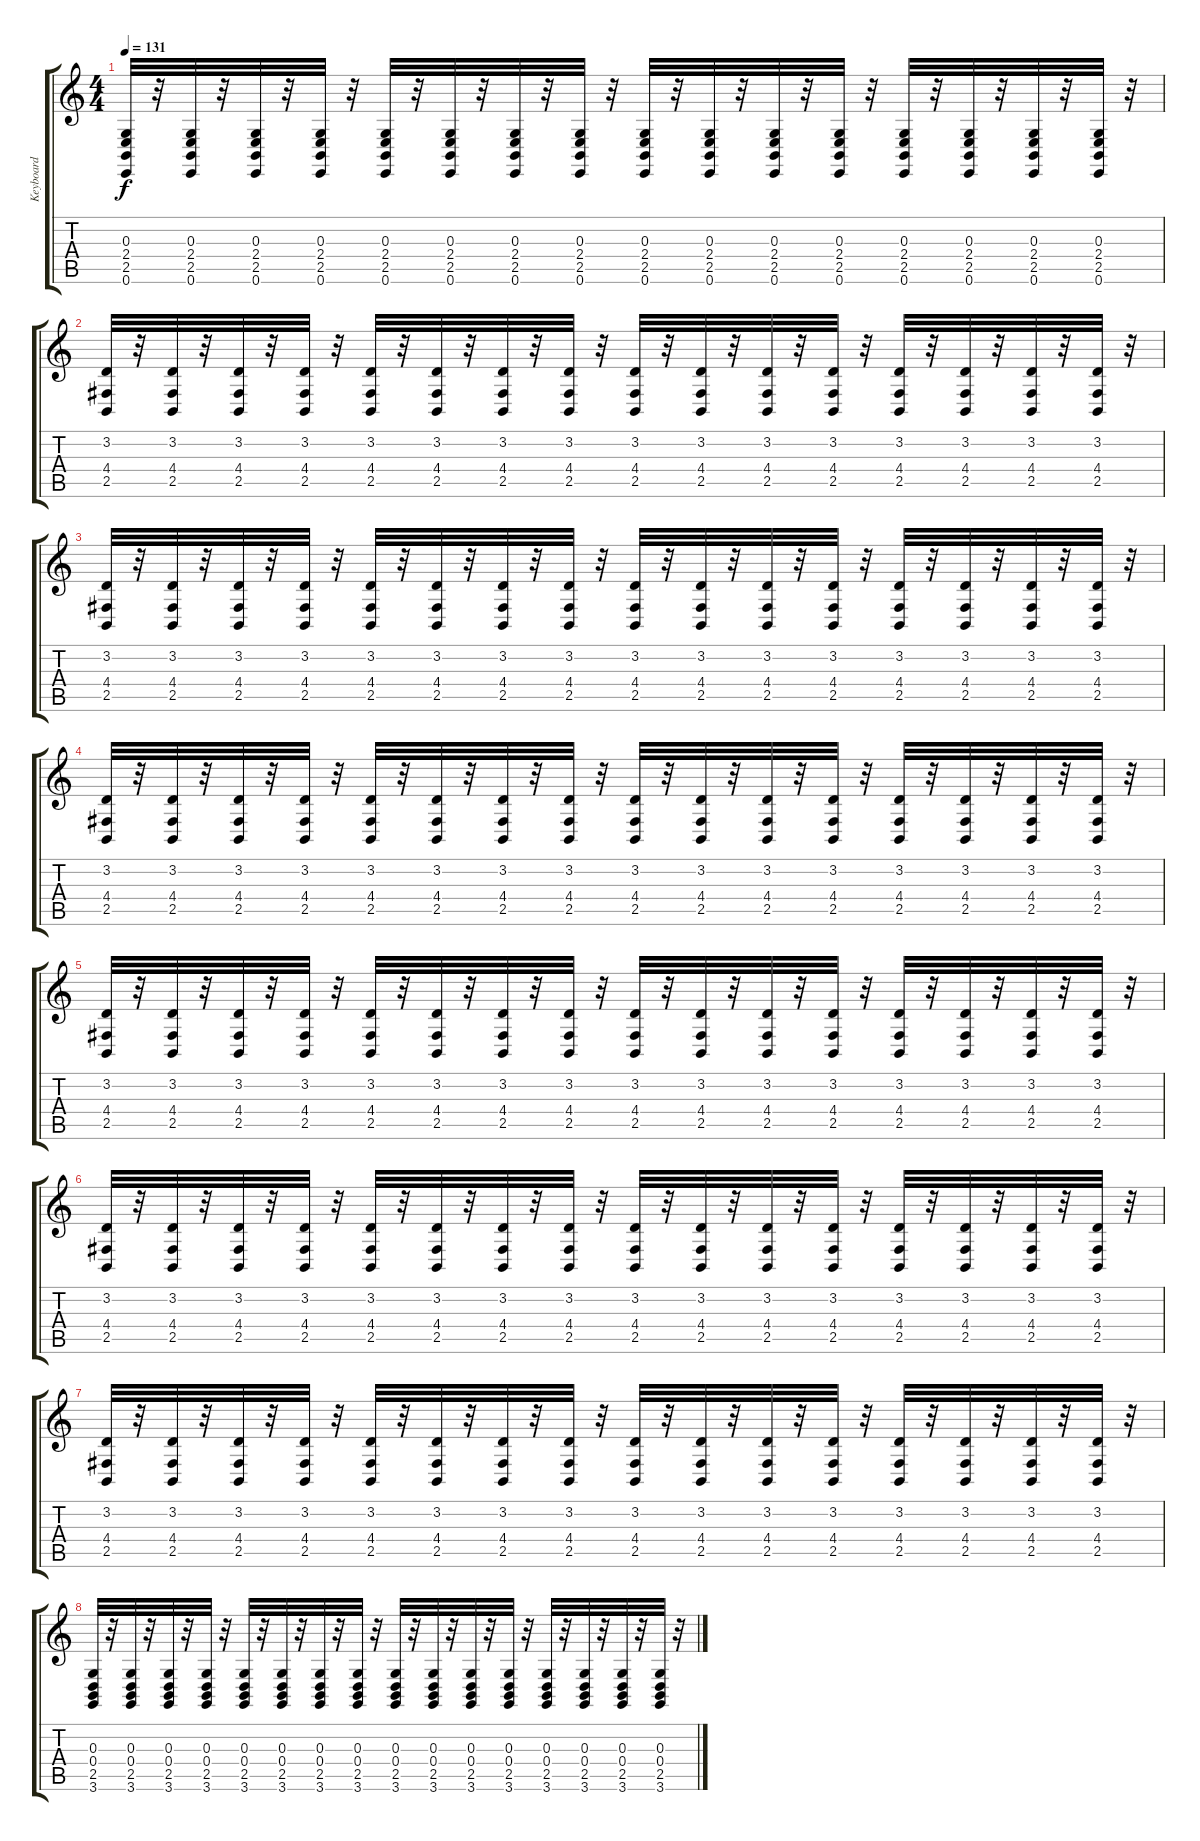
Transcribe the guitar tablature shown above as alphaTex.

\track ("Keyboard" "Keyboard") {instrument lead2sawtooth}
\staff {score tabs}
\tuning (E4 B3 G3 D3 A2 E2) {hide}
\ts (4 4)
\tempo 131
\clef g2
\ks c
(0.3 2.4 2.5 0.6).32{dy f balance 0} r.32 (0.3 2.4 2.5 0.6).32 r.32 (0.3 2.4 2.5 0.6).32 r.32 (0.3 2.4 2.5 0.6).32 r.32 (0.3 2.4 2.5 0.6).32 r.32 (0.3 2.4 2.5 0.6).32 r.32 (0.3 2.4 2.5 0.6).32 r.32 (0.3 2.4 2.5 0.6).32 r.32 (0.3 2.4 2.5 0.6).32 r.32 (0.3 2.4 2.5 0.6).32 r.32 (0.3 2.4 2.5 0.6).32 r.32 (0.3 2.4 2.5 0.6).32 r.32 (0.3 2.4 2.5 0.6).32 r.32 (0.3 2.4 2.5 0.6).32 r.32 (0.3 2.4 2.5 0.6).32 r.32 (0.3 2.4 2.5 0.6).32 r.32 |
(3.2 4.4 2.5).32{balance 8} r.32 (3.2 4.4 2.5).32 r.32 (3.2 4.4 2.5).32 r.32 (3.2 4.4 2.5).32 r.32 (3.2 4.4 2.5).32 r.32 (3.2 4.4 2.5).32 r.32 (3.2 4.4 2.5).32 r.32 (3.2 4.4 2.5).32 r.32 (3.2 4.4 2.5).32 r.32 (3.2 4.4 2.5).32 r.32 (3.2 4.4 2.5).32 r.32 (3.2 4.4 2.5).32 r.32 (3.2 4.4 2.5).32 r.32 (3.2 4.4 2.5).32 r.32 (3.2 4.4 2.5).32 r.32 (3.2 4.4 2.5).32 r.32 |
(3.2 4.4 2.5).32{balance 16} r.32 (3.2 4.4 2.5).32 r.32 (3.2 4.4 2.5).32 r.32 (3.2 4.4 2.5).32 r.32 (3.2 4.4 2.5).32 r.32 (3.2 4.4 2.5).32 r.32 (3.2 4.4 2.5).32 r.32 (3.2 4.4 2.5).32 r.32 (3.2 4.4 2.5).32 r.32 (3.2 4.4 2.5).32 r.32 (3.2 4.4 2.5).32 r.32 (3.2 4.4 2.5).32 r.32 (3.2 4.4 2.5).32 r.32 (3.2 4.4 2.5).32 r.32 (3.2 4.4 2.5).32 r.32 (3.2 4.4 2.5).32 r.32 |
(3.2 4.4 2.5).32{balance 8} r.32 (3.2 4.4 2.5).32 r.32 (3.2 4.4 2.5).32 r.32 (3.2 4.4 2.5).32 r.32 (3.2 4.4 2.5).32 r.32 (3.2 4.4 2.5).32 r.32 (3.2 4.4 2.5).32 r.32 (3.2 4.4 2.5).32 r.32 (3.2 4.4 2.5).32 r.32 (3.2 4.4 2.5).32 r.32 (3.2 4.4 2.5).32 r.32 (3.2 4.4 2.5).32 r.32 (3.2 4.4 2.5).32 r.32 (3.2 4.4 2.5).32 r.32 (3.2 4.4 2.5).32 r.32 (3.2 4.4 2.5).32 r.32 |
(3.2 4.4 2.5).32{balance 0} r.32 (3.2 4.4 2.5).32 r.32 (3.2 4.4 2.5).32 r.32 (3.2 4.4 2.5).32 r.32 (3.2 4.4 2.5).32 r.32 (3.2 4.4 2.5).32 r.32 (3.2 4.4 2.5).32 r.32 (3.2 4.4 2.5).32 r.32 (3.2 4.4 2.5).32 r.32 (3.2 4.4 2.5).32 r.32 (3.2 4.4 2.5).32 r.32 (3.2 4.4 2.5).32 r.32 (3.2 4.4 2.5).32 r.32 (3.2 4.4 2.5).32 r.32 (3.2 4.4 2.5).32 r.32 (3.2 4.4 2.5).32 r.32 |
(3.2 4.4 2.5).32{balance 8} r.32 (3.2 4.4 2.5).32 r.32 (3.2 4.4 2.5).32 r.32 (3.2 4.4 2.5).32 r.32 (3.2 4.4 2.5).32 r.32 (3.2 4.4 2.5).32 r.32 (3.2 4.4 2.5).32 r.32 (3.2 4.4 2.5).32 r.32 (3.2 4.4 2.5).32 r.32 (3.2 4.4 2.5).32 r.32 (3.2 4.4 2.5).32 r.32 (3.2 4.4 2.5).32 r.32 (3.2 4.4 2.5).32 r.32 (3.2 4.4 2.5).32 r.32 (3.2 4.4 2.5).32 r.32 (3.2 4.4 2.5).32 r.32 |
(3.2 4.4 2.5).32{balance 16} r.32 (3.2 4.4 2.5).32 r.32 (3.2 4.4 2.5).32 r.32 (3.2 4.4 2.5).32 r.32 (3.2 4.4 2.5).32 r.32 (3.2 4.4 2.5).32 r.32 (3.2 4.4 2.5).32 r.32 (3.2 4.4 2.5).32 r.32 (3.2 4.4 2.5).32 r.32 (3.2 4.4 2.5).32 r.32 (3.2 4.4 2.5).32 r.32 (3.2 4.4 2.5).32 r.32 (3.2 4.4 2.5).32 r.32 (3.2 4.4 2.5).32 r.32 (3.2 4.4 2.5).32 r.32 (3.2 4.4 2.5).32 r.32 |
(0.3 0.4 2.5 3.6).32{balance 8} r.32 (0.3 0.4 2.5 3.6).32 r.32 (0.3 0.4 2.5 3.6).32 r.32 (0.3 0.4 2.5 3.6).32 r.32 (0.3 0.4 2.5 3.6).32 r.32 (0.3 0.4 2.5 3.6).32 r.32 (0.3 0.4 2.5 3.6).32 r.32 (0.3 0.4 2.5 3.6).32 r.32 (0.3 0.4 2.5 3.6).32 r.32 (0.3 0.4 2.5 3.6).32 r.32 (0.3 0.4 2.5 3.6).32 r.32 (0.3 0.4 2.5 3.6).32 r.32 (0.3 0.4 2.5 3.6).32 r.32 (0.3 0.4 2.5 3.6).32 r.32 (0.3 0.4 2.5 3.6).32 r.32 (0.3 0.4 2.5 3.6).32 r.32
